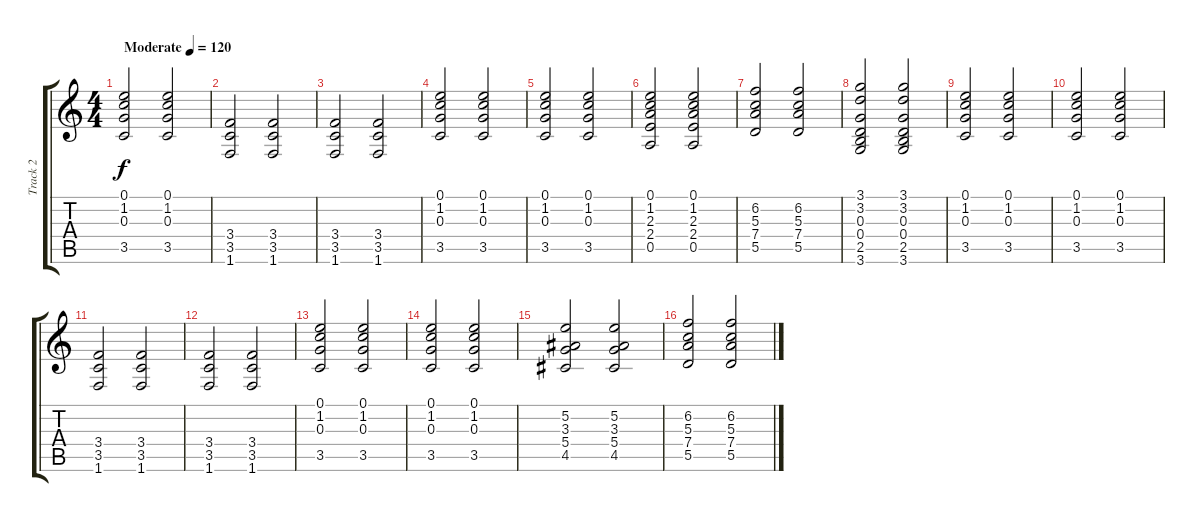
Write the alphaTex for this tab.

\track ("Track 2" "Track 2") {instrument acousticguitarsteel}
\staff {score tabs}
\tuning (E4 B3 G3 D3 A2 E2) {hide}
\ts (4 4)
\tempo (120 "Moderate")
\clef g2
\ks c
(0.1 1.2 0.3 3.5).2{dy f instrument acousticguitarsteel} (0.1 1.2 0.3 3.5).2 |
(3.4 3.5 1.6).2 (3.4 3.5 1.6).2 |
(3.4 3.5 1.6).2 (3.4 3.5 1.6).2 |
(0.1 1.2 0.3 3.5).2 (0.1 1.2 0.3 3.5).2 |
(0.1 1.2 0.3 3.5).2 (0.1 1.2 0.3 3.5).2 |
(0.1 1.2 2.3 2.4 0.5).2 (0.1 1.2 2.3 2.4 0.5).2 |
(6.2 5.3 7.4 5.5).2 (6.2 5.3 7.4 5.5).2 |
(3.1 3.2 0.3 0.4 2.5 3.6).2 (3.1 3.2 0.3 0.4 2.5 3.6).2 |
(0.1 1.2 0.3 3.5).2 (0.1 1.2 0.3 3.5).2 |
(0.1 1.2 0.3 3.5).2 (0.1 1.2 0.3 3.5).2 |
(3.4 3.5 1.6).2 (3.4 3.5 1.6).2 |
(3.4 3.5 1.6).2 (3.4 3.5 1.6).2 |
(0.1 1.2 0.3 3.5).2 (0.1 1.2 0.3 3.5).2 |
(0.1 1.2 0.3 3.5).2 (0.1 1.2 0.3 3.5).2 |
(5.2 3.3 5.4 4.5).2 (5.2 3.3 5.4 4.5).2 |
(6.2 5.3 7.4 5.5).2 (6.2 5.3 7.4 5.5).2
